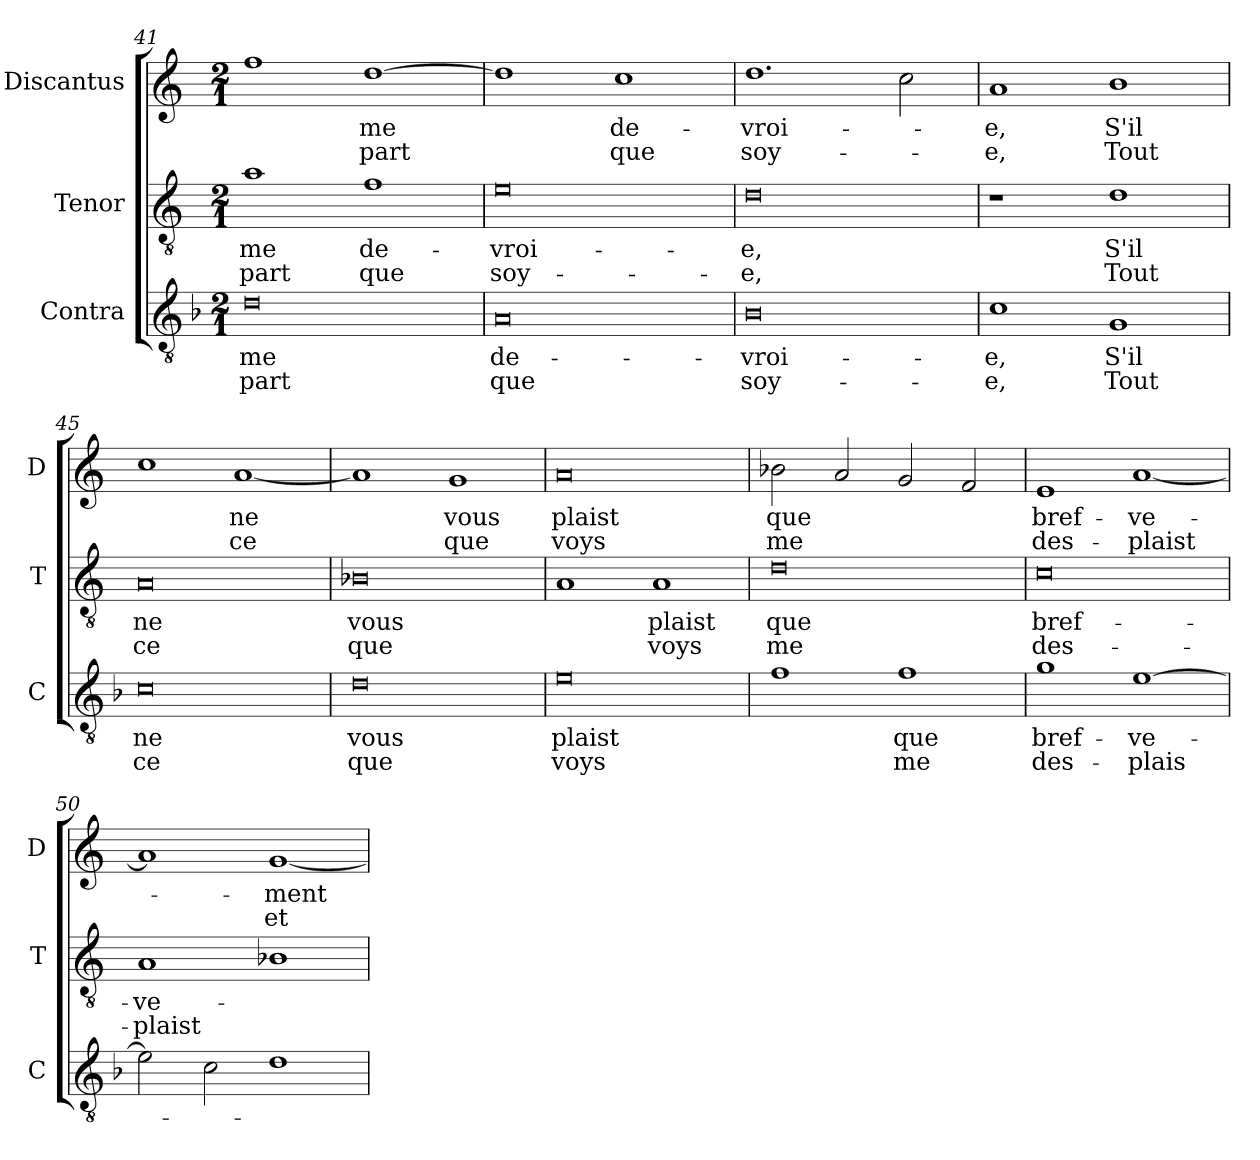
**kern	**text	**text	**kern	**text	**text	**kern	**text	**text
*part3	*part3	*part3	*part2	*part2	*part2	*part1	*part1	*part1
*staff3	*staff3	*staff3	*staff2	*staff2	*staff2	*staff1	*staff1	*staff1
*I"Contra	*	*	*I"Tenor	*	*	*I"Discantus	*	*
*I'C	*	*	*I'T	*	*	*I'D	*	*
*clefGv2	*	*	*clefGv2	*	*	*clefG2	*	*
*k[b-]	*	*	*k[]	*	*	*k[]	*	*
*M2/1	*	*	*M2/1	*	*	*M2/1	*	*
=41	=41	=41	=41	=41	=41	=41	=41	=41
0d	me	part	1a	me	part	1ff	.	.
.	.	.	1f	de-	que	[1dd	me	part
=42	=42	=42	=42	=42	=42	=42	=42	=42
0A	de-	que	0e	-vroi-	soy-	1dd]	.	.
.	.	.	.	.	.	1cc	de-	que
=43	=43	=43	=43	=43	=43	=43	=43	=43
0B-	-vroi-	soy-	0d	-e,	-e,	1.dd	-vroi-	soy-
.	.	.	.	.	.	2cc\	.	.
=44	=44	=44	=44	=44	=44	=44	=44	=44
1c	-e,	-e,	1r	.	.	1a	-e,	-e,
1G	S'il	Tout	1d	S'il	Tout	1b	S'il	Tout
=45	=45	=45	=45	=45	=45	=45	=45	=45
0c	ne	ce	0A	ne	ce	1cc	.	.
.	.	.	.	.	.	[1a	ne	ce
=46	=46	=46	=46	=46	=46	=46	=46	=46
0d	vous	que	0B-X	vous	que	1a]	.	.
.	.	.	.	.	.	1g	vous	que
=47	=47	=47	=47	=47	=47	=47	=47	=47
0e	plaist	voys	1A	.	.	0a	plaist	voys
.	.	.	1A	plaist	voys	.	.	.
=48	=48	=48	=48	=48	=48	=48	=48	=48
1f	.	.	0d	que	me	2b-X\	que	me
.	.	.	.	.	.	2a/	.	.
1f	que	me	.	.	.	2g/	.	.
.	.	.	.	.	.	2f/	.	.
=49	=49	=49	=49	=49	=49	=49	=49	=49
1g	bref-	des-	0c	bref-	des-	1e	bref-	des-
[1e	-ve-	-plais	.	.	.	[1a	-ve-	-plaist
=50	=50	=50	=50	=50	=50	=50	=50	=50
2e\]	.	.	1A	-ve-	-plaist	1a]	.	.
2c\	.	.	.	.	.	.	.	.
1d	.	.	1B-X	.	.	[1g	-ment	et
=	=	=	=	=	=	=	=	=
*-	*-	*-	*-	*-	*-	*-	*-	*-
